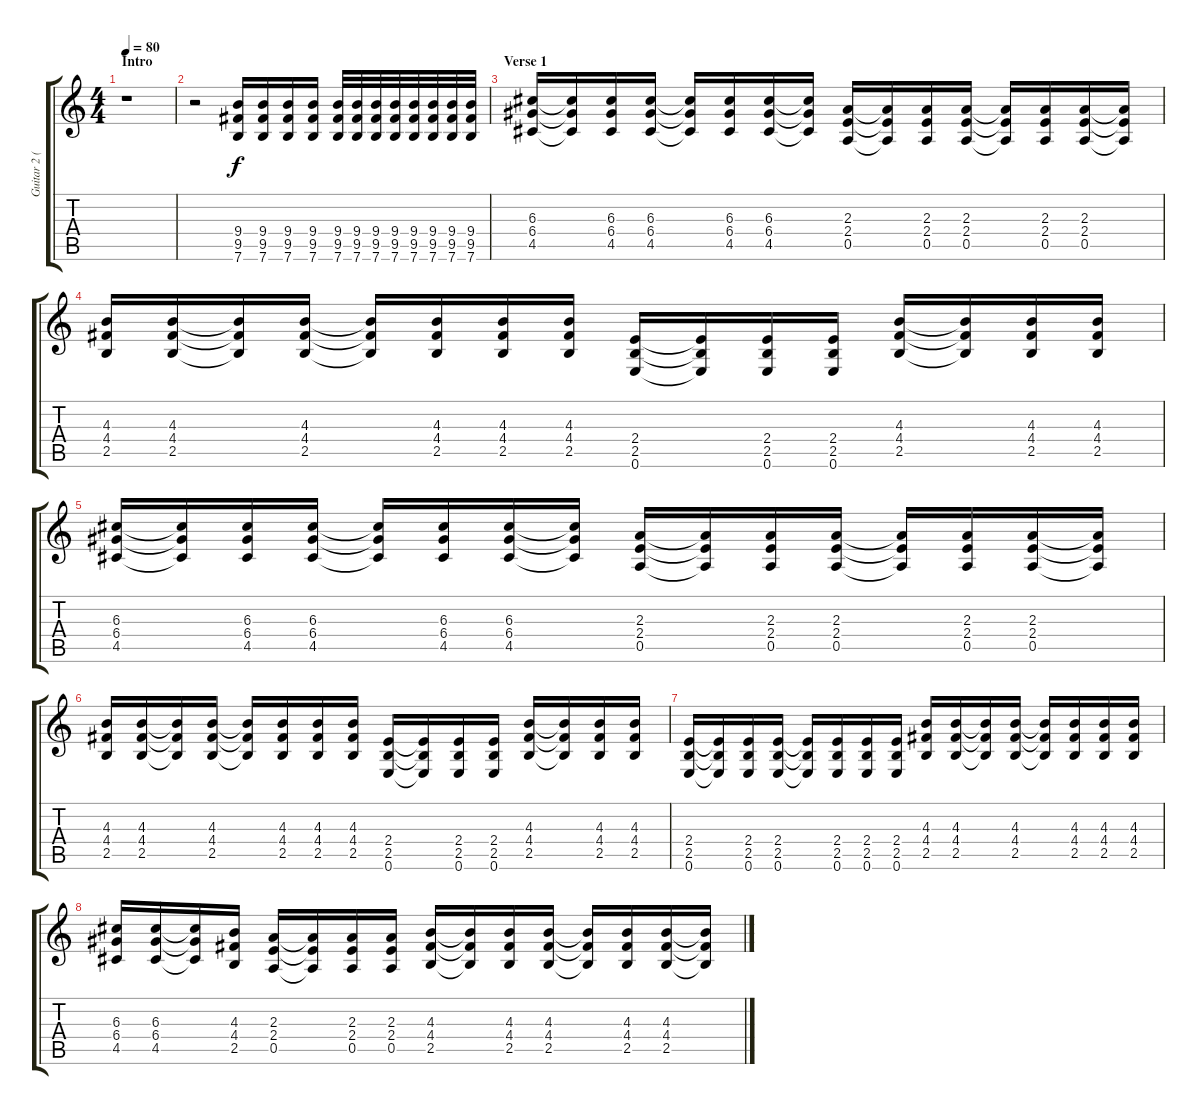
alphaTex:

\track ("Guitar 2 (Rhythm)" "Guitar 2 (") {instrument overdrivenguitar}
\staff {score tabs}
\tuning (E4 B3 G3 D3 A2 E2) {hide}
\ts (4 4)
\section ("" "Intro")
\tempo 80
\clef g2
\ks c
r.1{dy f instrument overdrivenguitar} |
r.2 (9.4 9.5 7.6).16 (9.4 9.5 7.6).16 (9.4 9.5 7.6).16 (9.4 9.5 7.6).16 (9.4 9.5 7.6).32 (9.4 9.5 7.6).32 (9.4 9.5 7.6).32 (9.4 9.5 7.6).32 (9.4 9.5 7.6).32 (9.4 9.5 7.6).32 (9.4 9.5 7.6).32 (9.4 9.5 7.6).32 |
\section ("" "Verse 1")
(6.3 6.4 4.5).16 (6.3{t} 6.4{t} 4.5{t}).16 (6.3 6.4 4.5).16 (6.3 6.4 4.5).16 (6.3{t} 6.4{t} 4.5{t}).16 (6.3 6.4 4.5).16 (6.3 6.4 4.5).16 (6.3{t} 6.4{t} 4.5{t}).16 (2.3 2.4 0.5).16 (2.3{t} 2.4{t} 0.5{t}).16 (2.3 2.4 0.5).16 (2.3 2.4 0.5).16 (2.3{t} 2.4{t} 0.5{t}).16 (2.3 2.4 0.5).16 (2.3 2.4 0.5).16 (2.3{t} 2.4{t} 0.5{t}).16 |
(4.3 4.4 2.5).16 (4.3 4.4 2.5).16 (4.3{t} 4.4{t} 2.5{t}).16 (4.3 4.4 2.5).16 (4.3{t} 4.4{t} 2.5{t}).16 (4.3 4.4 2.5).16 (4.3 4.4 2.5).16 (4.3 4.4 2.5).16 (2.4 2.5 0.6).16 (2.4{t} 2.5{t} 0.6{t}).16 (2.4 2.5 0.6).16 (2.4 2.5 0.6).16 (4.3 4.4 2.5).16 (4.3{t} 4.4{t} 2.5{t}).16 (4.3 4.4 2.5).16 (4.3 4.4 2.5).16 |
(6.3 6.4 4.5).16 (6.3{t} 6.4{t} 4.5{t}).16 (6.3 6.4 4.5).16 (6.3 6.4 4.5).16 (6.3{t} 6.4{t} 4.5{t}).16 (6.3 6.4 4.5).16 (6.3 6.4 4.5).16 (6.3{t} 6.4{t} 4.5{t}).16 (2.3 2.4 0.5).16 (2.3{t} 2.4{t} 0.5{t}).16 (2.3 2.4 0.5).16 (2.3 2.4 0.5).16 (2.3{t} 2.4{t} 0.5{t}).16 (2.3 2.4 0.5).16 (2.3 2.4 0.5).16 (2.3{t} 2.4{t} 0.5{t}).16 |
(4.3 4.4 2.5).16 (4.3 4.4 2.5).16 (4.3{t} 4.4{t} 2.5{t}).16 (4.3 4.4 2.5).16 (4.3{t} 4.4{t} 2.5{t}).16 (4.3 4.4 2.5).16 (4.3 4.4 2.5).16 (4.3 4.4 2.5).16 (2.4 2.5 0.6).16 (2.4{t} 2.5{t} 0.6{t}).16 (2.4 2.5 0.6).16 (2.4 2.5 0.6).16 (4.3 4.4 2.5).16 (4.3{t} 4.4{t} 2.5{t}).16 (4.3 4.4 2.5).16 (4.3 4.4 2.5).16 |
(2.4 2.5 0.6).16 (2.4{t} 2.5{t} 0.6{t}).16 (2.4 2.5 0.6).16 (2.4 2.5 0.6).16 (2.4{t} 2.5{t} 0.6{t}).16 (2.4 2.5 0.6).16 (2.4 2.5 0.6).16 (2.4 2.5 0.6).16 (4.3 4.4 2.5).16 (4.3 4.4 2.5).16 (4.3{t} 4.4{t} 2.5{t}).16 (4.3 4.4 2.5).16 (4.3{t} 4.4{t} 2.5{t}).16 (4.3 4.4 2.5).16 (4.3 4.4 2.5).16 (4.3 4.4 2.5).16 |
(6.3 6.4 4.5).16 (6.3 6.4 4.5).16 (6.3{t} 6.4{t} 4.5{t}).16 (4.3 4.4 2.5).16 (2.3 2.4 0.5).16 (2.3{t} 2.4{t} 0.5{t}).16 (2.3 2.4 0.5).16 (2.3 2.4 0.5).16 (4.3 4.4 2.5).16 (4.3{t} 4.4{t} 2.5{t}).16 (4.3 4.4 2.5).16 (4.3 4.4 2.5).16 (4.3{t} 4.4{t} 2.5{t}).16 (4.3 4.4 2.5).16 (4.3 4.4 2.5).16 (4.3{t} 4.4{t} 2.5{t}).16
